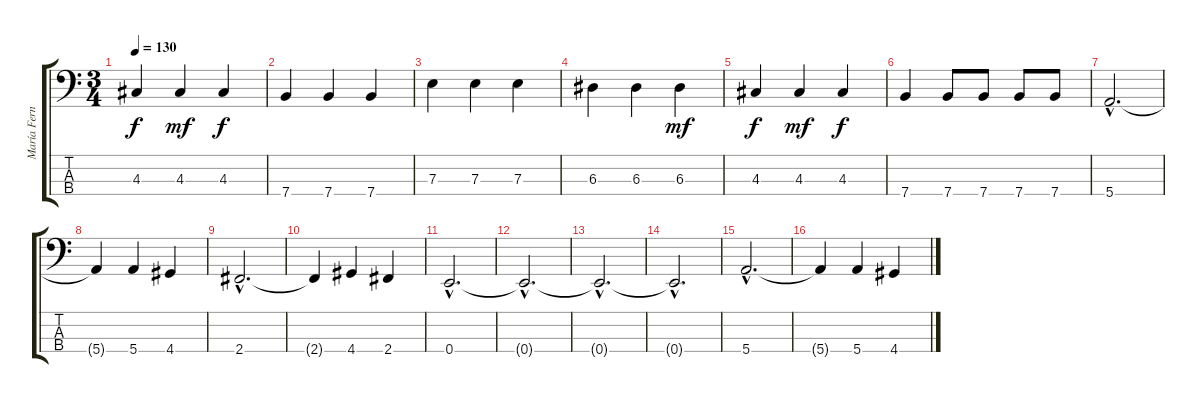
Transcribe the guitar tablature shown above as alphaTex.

\track ("María Fernanda (bajo)" "María Fern") {instrument electricbassfinger}
\staff {score tabs}
\tuning (G2 D2 A1 E1) {hide}
\ts (3 4)
\tempo 130
\clef f4
\ks c
4.3.4{dy f} 4.3.4{dy mf} 4.3.4{dy f} |
7.4.4 7.4.4 7.4.4 |
7.3.4 7.3.4 7.3.4 |
6.3.4 6.3.4 6.3.4{dy mf} |
4.3.4{dy f} 4.3.4{dy mf} 4.3.4{dy f} |
7.4.4 7.4.8 7.4.8 7.4.8 7.4.8 |
5.4{hac}.2{d} |
5.4{t}.4 5.4.4 4.4.4 |
2.4{hac}.2{d} |
2.4{t}.4 4.4.4 2.4.4 |
0.4{hac}.2{d} |
0.4{hac t}.2{d} |
0.4{hac t}.2{d} |
0.4{hac t}.2{d} |
5.4{hac}.2{d} |
5.4{t}.4 5.4.4 4.4.4
